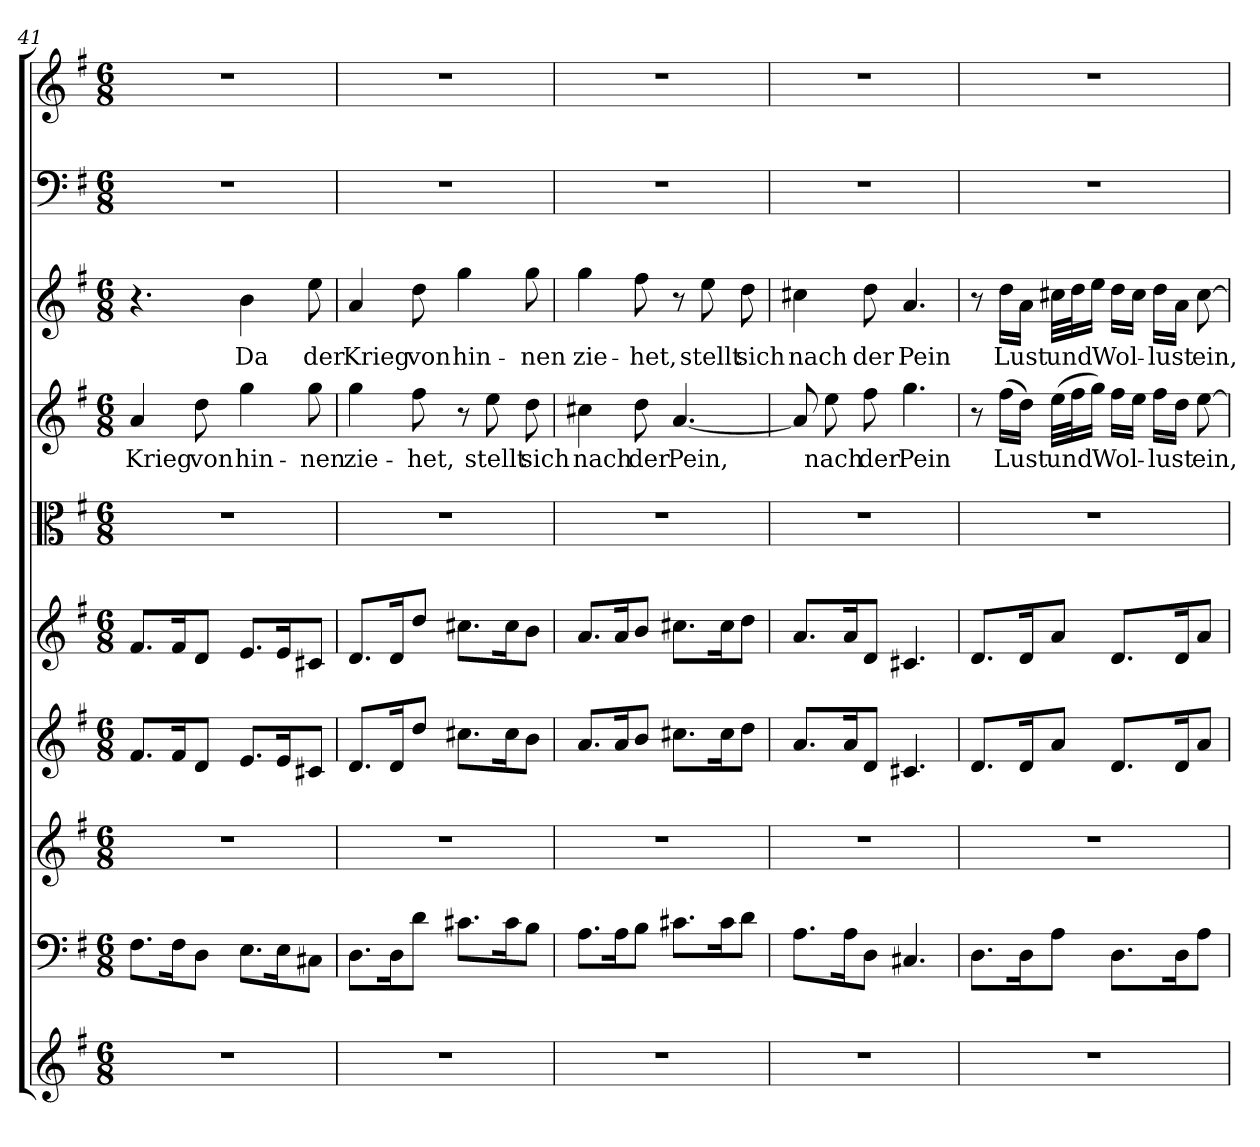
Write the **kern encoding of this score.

**kern	**kern	**kern	**kern	**kern	**kern	**kern	**text	**kern	**text	**kern	**kern
*part10	*part9	*part8	*part7	*part6	*part5	*part4	*part4	*part3	*part3	*part2	*part1
*staff10	*staff9	*staff8	*staff7	*staff6	*staff5	*staff4	*staff4	*staff3	*staff3	*staff2	*staff1
*clefG2	*clefF4	*clefG2	*clefG2	*clefG2	*clefC3	*clefG2	*	*clefG2	*	*clefF4	*clefG2
*k[f#]	*k[f#]	*k[f#]	*k[f#]	*k[f#]	*k[f#]	*k[f#]	*	*k[f#]	*	*k[f#]	*k[f#]
*G:	*G:	*G:	*G:	*G:	*G:	*G:	*	*G:	*	*G:	*G:
*M6/8	*M6/8	*M6/8	*M6/8	*M6/8	*M6/8	*M6/8	*	*M6/8	*	*M6/8	*M6/8
=41	=41	=41	=41	=41	=41	=41	=41	=41	=41	=41	=41
2.r	8.F#\L	2.r	8.f#/L	8.f#/L	2.r	4a/	Krieg	4.r	.	2.r	2.r
.	16F#\K	.	16f#/K	16f#/K	.	.	.	.	.	.	.
.	8D\J	.	8d/J	8d/J	.	8dd\	von	.	.	.	.
.	8.E\L	.	8.e/L	8.e/L	.	4gg\	hin-	4b\	Da	.	.
.	16E\K	.	16e/K	16e/K	.	.	.	.	.	.	.
.	8C#X\J	.	8c#X/J	8c#X/J	.	8gg\	-nen	8ee\	der	.	.
=42	=42	=42	=42	=42	=42	=42	=42	=42	=42	=42	=42
2.r	8.D\L	2.r	8.d/L	8.d/L	2.r	4gg\	zie-	4a/	Krieg	2.r	2.r
.	16D\K	.	16d/K	16d/K	.	.	.	.	.	.	.
.	8d\J	.	8dd/J	8dd/J	.	8ff#\	-het,	8dd\	von	.	.
.	8.c#X\L	.	8.cc#X\L	8.cc#X\L	.	8r	.	4gg\	hin-	.	.
.	.	.	.	.	.	8ee\	stellt	.	.	.	.
.	16c#\K	.	16cc#\K	16cc#\K	.	.	.	.	.	.	.
.	8B\J	.	8b\J	8b\J	.	8dd\	sich	8gg\	-nen	.	.
=43	=43	=43	=43	=43	=43	=43	=43	=43	=43	=43	=43
2.r	8.A\L	2.r	8.a/L	8.a/L	2.r	4cc#X\	nach	4gg\	zie-	2.r	2.r
.	16A\K	.	16a/K	16a/K	.	.	.	.	.	.	.
.	8B\J	.	8b/J	8b/J	.	8dd\	der	8ff#\	-het,	.	.
.	8.c#X\L	.	8.cc#X\L	8.cc#X\L	.	[4.a/	Pein,	8r	.	.	.
.	.	.	.	.	.	.	.	8ee\	stellt	.	.
.	16c#\K	.	16cc#\K	16cc#\K	.	.	.	.	.	.	.
.	8d\J	.	8dd\J	8dd\J	.	.	.	8dd\	sich	.	.
=44	=44	=44	=44	=44	=44	=44	=44	=44	=44	=44	=44
2.r	8.A\L	2.r	8.a/L	8.a/L	2.r	8a/]	.	4cc#X\	nach	2.r	2.r
.	.	.	.	.	.	8ee\	nach	.	.	.	.
.	16A\K	.	16a/K	16a/K	.	.	.	.	.	.	.
.	8D\J	.	8d/J	8d/J	.	8ff#\	der	8dd\	der	.	.
.	4.C#X/	.	4.c#X/	4.c#X/	.	4.gg\	Pein	4.a/	Pein	.	.
=45	=45	=45	=45	=45	=45	=45	=45	=45	=45	=45	=45
2.r	8.D\L	2.r	8.d/L	8.d/L	2.r	8r	.	8r	.	2.r	2.r
.	.	.	.	.	.	(16ff#\LL	Lust	16dd\LL	Lust	.	.
.	16D\K	.	16d/K	16d/K	.	16dd\JJ)	.	16a\JJ	.	.	.
.	8A\J	.	8a/J	8a/J	.	(32ee\LLL	und	32cc#X\LLL	und	.	.
.	.	.	.	.	.	32ff#\J	.	32dd\J	.	.	.
.	.	.	.	.	.	16gg\JJ)	.	16ee\JJ	.	.	.
.	8.D\L	.	8.d/L	8.d/L	.	16ff#\LL	Wol-	16dd\LL	Wol-	.	.
.	.	.	.	.	.	16ee\JJ	.	16cc#\JJ	.	.	.
.	.	.	.	.	.	16ff#\LL	-lust	16dd\LL	-lust	.	.
.	16D\K	.	16d/K	16d/K	.	16dd\JJ	.	16a\JJ	.	.	.
.	8A\J	.	8a/J	8a/J	.	[8ee\	ein,	[8cc#\	ein,	.	.
=	=	=	=	=	=	=	=	=	=	=	=
*-	*-	*-	*-	*-	*-	*-	*-	*-	*-	*-	*-
